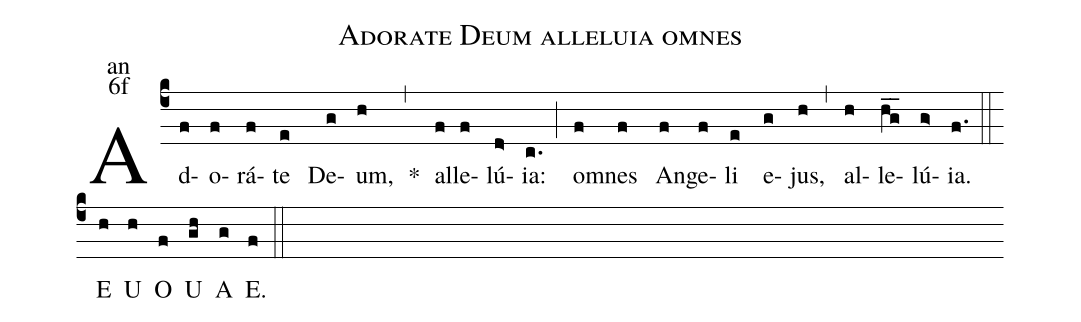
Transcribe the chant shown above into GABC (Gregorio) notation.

name:Adorate Deum alleluia omnes;
office-part:an;
mode:6f;
%%
(c4) Ad(f)o(f)rá(f)te(e) De(g)um,(h) <sp>*</sp>(,)
al(f)le(f)lú(d>){ia}:(c.) (;)
o(f)mnes(f) An(f)ge(f)li(e) e(g)jus,(h) (,)
al(h)le(hg__)lú(g>){ia}.(f.) (::)
<eu> E(h) U(h) O(f) U(gh) A(g) E.(f) </eu> (::)
